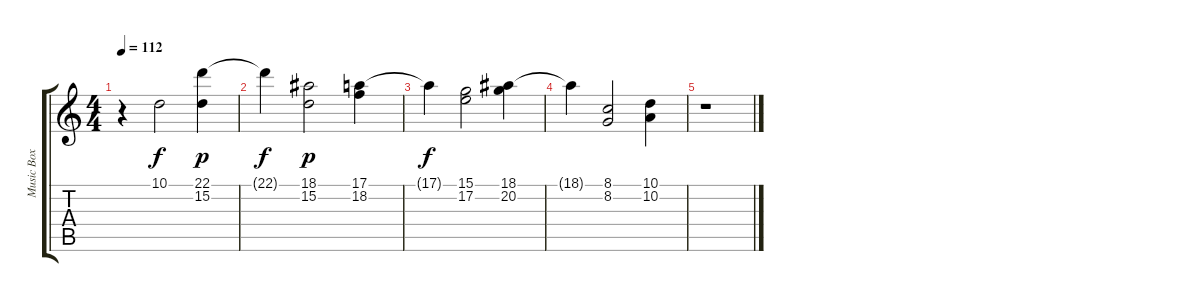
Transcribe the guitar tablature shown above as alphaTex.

\track ("Music Box" "Music Box") {instrument musicbox}
\staff {score tabs}
\tuning (E4 B3 G3 D3 A2 E2) {hide}
\ts (4 4)
\tempo 112
\clef g2
\ks c
r.4{dy f} 10.1.2 (22.1 15.2).4{dy p} |
22.1{t}.4{dy f} (18.1 15.2).2{dy p} (17.1 18.2).4 |
17.1{t}.4{dy f} (15.1 17.2).2 (18.1 20.2).4 |
18.1{t}.4 (8.1 8.2).2 (10.1 10.2).4 |
r.1
